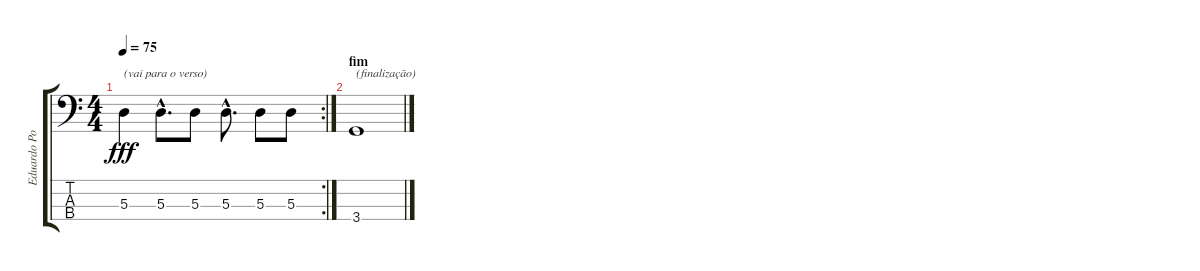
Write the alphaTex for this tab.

\track ("Eduardo Pooter" "Eduardo Po") {instrument electricbassfinger}
\staff {score tabs}
\tuning (G2 D2 A1 E1) {hide}
\rc 2
\ts (4 4)
\tempo 75
\clef f4
\ks c
5.3.4{txt "(vai para o verso)" dy fff} 5.3{hac}.8{d} 5.3.8 5.3{hac}.8{d} 5.3.8 5.3.8 |
\section ("" "fim")
3.4.1{txt "(finalização)"}
